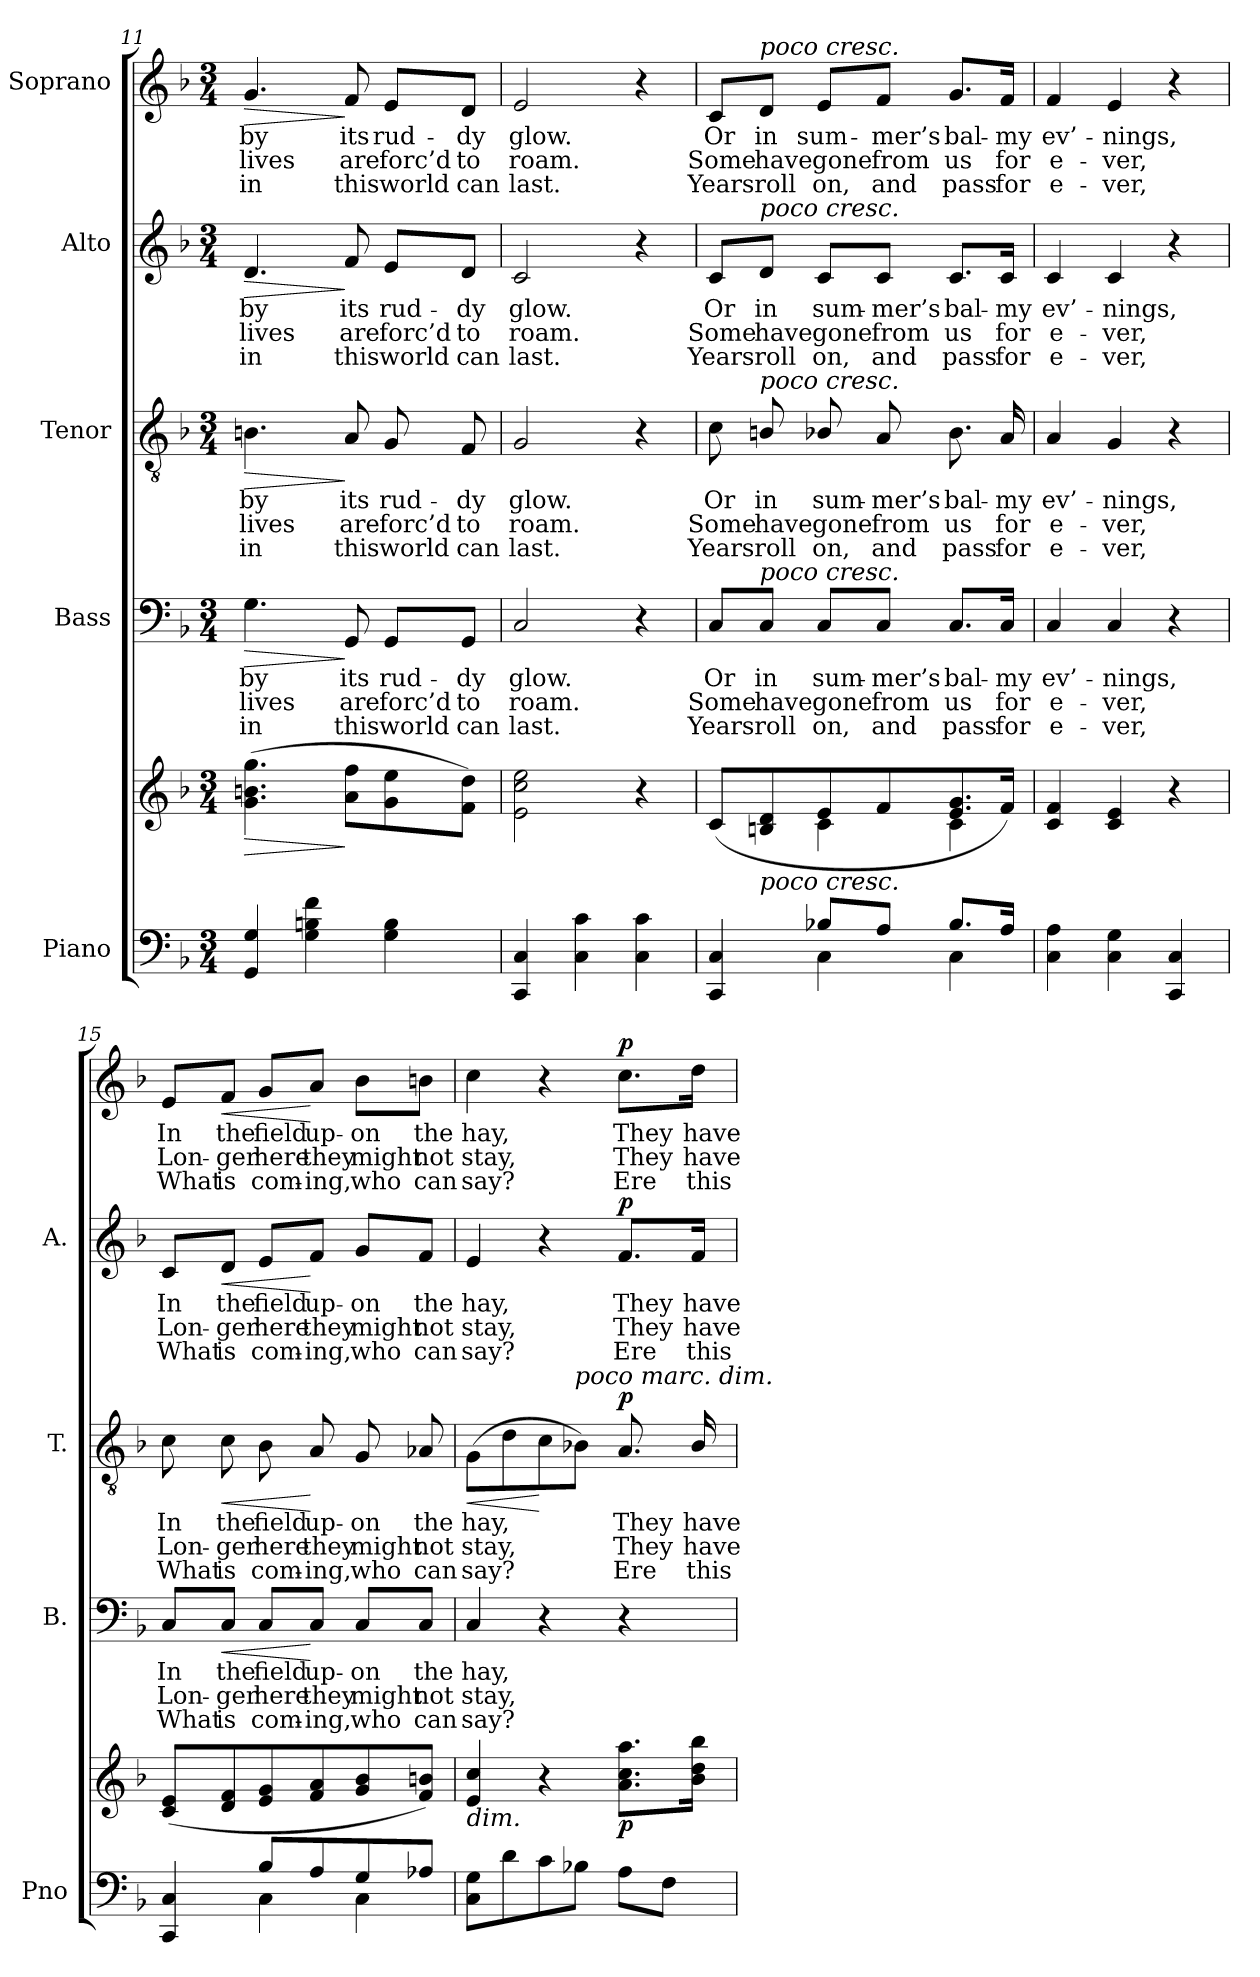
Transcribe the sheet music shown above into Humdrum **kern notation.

**kern	**kern	**dynam	**kern	**text	**text	**text	**dynam	**kern	**text	**text	**text	**dynam	**kern	**text	**text	**text	**dynam	**kern	**text	**text	**text	**dynam
*part5	*part5	*part5	*part4	*part4	*part4	*part4	*part4	*part3	*part3	*part3	*part3	*part3	*part2	*part2	*part2	*part2	*part2	*part1	*part1	*part1	*part1	*part1
*staff6	*staff5	*staff5/6	*staff4	*staff4	*staff4	*staff4	*staff4	*staff3	*staff3	*staff3	*staff3	*staff3	*staff2	*staff2	*staff2	*staff2	*staff2	*staff1	*staff1	*staff1	*staff1	*staff1
*I"Piano	*	*	*I"Bass	*	*	*	*	*I"Tenor	*	*	*	*	*I"Alto	*	*	*	*	*I"Soprano	*	*	*	*
*I'Pno	*	*	*I'B.	*	*	*	*	*I'T.	*	*	*	*	*I'A.	*	*	*	*	*	*	*	*	*
*clefF4	*clefG2	*	*clefF4	*	*	*	*	*clefGv2	*	*	*	*	*clefG2	*	*	*	*	*clefG2	*	*	*	*
*k[b-]	*k[b-]	*	*k[b-]	*	*	*	*	*k[b-]	*	*	*	*	*k[b-]	*	*	*	*	*k[b-]	*	*	*	*
*M3/4	*M3/4	*	*M3/4	*	*	*	*	*M3/4	*	*	*	*	*M3/4	*	*	*	*	*M3/4	*	*	*	*
=11	=11	=11	=11	=11	=11	=11	=11	=11	=11	=11	=11	=11	=11	=11	=11	=11	=11	=11	=11	=11	=11	=11
!	!	!LO:HP:b	!	!LO:LY:b	!LO:LY:b	!LO:LY:b	!LO:HP:b	!	!LO:LY:b	!LO:LY:b	!LO:LY:b	!LO:HP:b	!	!LO:LY:b	!LO:LY:b	!LO:LY:b	!LO:HP:b	!	!LO:LY:b	!LO:LY:b	!LO:LY:b	!LO:HP:b
4GG/ 4G/	(4.g\ 4.bn\ 4.gg\	>	4.G\	by	lives	in	>	4.Bn\	by	lives	in	>	4.d/	by	lives	in	>	4.g/	by	lives	in	>
4G\ 4Bn\ 4f\	.	.	.	.	.	.	.	.	.	.	.	.	.	.	.	.	.	.	.	.	.	.
!	!	!	!	!LO:LY:b	!LO:LY:b	!LO:LY:b	!	!	!LO:LY:b	!LO:LY:b	!LO:LY:b	!	!	!LO:LY:b	!LO:LY:b	!LO:LY:b	!	!	!LO:LY:b	!LO:LY:b	!LO:LY:b	!
.	8a\ 8ff\L	]	8GG/	its	are	this	]	8A/	its	are	this	]	8f/	its	are	this	]	8f/	its	are	this	]
!	!	!	!	!LO:LY:b	!LO:LY:b	!LO:LY:b	!	!	!LO:LY:b	!LO:LY:b	!LO:LY:b	!	!	!LO:LY:b	!LO:LY:b	!LO:LY:b	!	!	!LO:LY:b	!LO:LY:b	!LO:LY:b	!
4G\ 4B\	8g\ 8ee\	.	8GG/L	rud-	forc’d	world	.	8G/	rud-	forc’d	world	.	8e/L	rud-	forc’d	world	.	8e/L	rud-	forc’d	world	.
!	!	!	!	!LO:LY:b	!LO:LY:b	!LO:LY:b	!	!	!LO:LY:b	!LO:LY:b	!LO:LY:b	!	!	!LO:LY:b	!LO:LY:b	!LO:LY:b	!	!	!LO:LY:b	!LO:LY:b	!LO:LY:b	!
.	8f\ 8dd\J)	.	8GG/J	-dy	to	can	.	8F/	-dy	to	can	.	8d/J	-dy	to	can	.	8d/J	-dy	to	can	.
=12	=12	=12	=12	=12	=12	=12	=12	=12	=12	=12	=12	=12	=12	=12	=12	=12	=12	=12	=12	=12	=12	=12
!	!	!	!	!LO:LY:b	!LO:LY:b	!LO:LY:b	!	!	!LO:LY:b	!LO:LY:b	!LO:LY:b	!	!	!LO:LY:b	!LO:LY:b	!LO:LY:b	!	!	!LO:LY:b	!LO:LY:b	!LO:LY:b	!
4CC/ 4C/	2e\ 2cc\ 2ee\	.	2C/	glow.	roam.	last.	.	2G/	glow.	roam.	last.	.	2c/	glow.	roam.	last.	.	2e/	glow.	roam.	last.	.
4C\ 4c\	.	.	.	.	.	.	.	.	.	.	.	.	.	.	.	.	.	.	.	.	.	.
4C\ 4c\	4r	.	4r	.	.	.	.	4r	.	.	.	.	4r	.	.	.	.	4r	.	.	.	.
!!LO:LB:g=z
=13	=13	=13	=13	=13	=13	=13	=13	=13	=13	=13	=13	=13	=13	=13	=13	=13	=13	=13	=13	=13	=13	=13
*^	*^	*	*	*	*	*	*	*	*	*	*	*	*	*	*	*	*	*	*	*	*	*
!	!	!	!	!	!	!LO:LY:b	!LO:LY:b	!LO:LY:b	!	!	!LO:LY:b	!LO:LY:b	!LO:LY:b	!	!	!LO:LY:b	!LO:LY:b	!LO:LY:b	!	!	!LO:LY:b	!LO:LY:b	!LO:LY:b	!
4CC/ 4C/	4ryy	(8c/L	4ryy	.	8C/L	Or	Some	Years	.	8c\	Or	Some	Years	.	8c/L	Or	Some	Years	.	8c/L	Or	Some	Years	.
!	!	!	!	!	!	!	!	!	!	!	!	!	!	!	!	!	!	!	!	!LO:TX:a:i:t=poco cresc.	!	!	!	!
!	!	!	!	!	!	!	!	!	!	!	!	!	!	!	!LO:TX:a:i:t=poco cresc.	!	!	!	!	!	!	!	!	!
!	!	!	!	!	!	!	!	!	!	!LO:TX:a:i:t=poco cresc.	!	!	!	!	!	!	!	!	!	!	!	!	!	!
!	!	!	!	!	!LO:TX:a:i:t=poco cresc.	!	!	!	!	!	!	!	!	!	!	!	!	!	!	!	!	!	!	!
!	!	!LO:TX:b:i:t=poco cresc.	!	!	!	!	!	!	!	!	!	!	!	!	!	!	!	!	!	!	!	!	!	!
!	!	!	!	!	!	!LO:LY:b	!LO:LY:b	!LO:LY:b	!	!	!LO:LY:b	!LO:LY:b	!LO:LY:b	!	!	!LO:LY:b	!LO:LY:b	!LO:LY:b	!	!	!LO:LY:b	!LO:LY:b	!LO:LY:b	!
.	.	8Bn/ 8d/	.	.	8C/J	in	have	roll	.	8Bn/	in	have	roll	.	8d/J	in	have	roll	.	8d/J	in	have	roll	.
!	!	!	!	!	!	!LO:LY:b	!LO:LY:b	!LO:LY:b	!	!	!LO:LY:b	!LO:LY:b	!LO:LY:b	!	!	!LO:LY:b	!LO:LY:b	!LO:LY:b	!	!	!LO:LY:b	!LO:LY:b	!LO:LY:b	!
8B-X/L	4C\	8e/	4c\	.	8C/L	sum-	gone	on,	.	8B-X/	sum-	gone	on,	.	8c/L	sum-	gone	on,	.	8e/L	sum-	gone	on,	.
!	!	!	!	!	!	!LO:LY:b	!LO:LY:b	!LO:LY:b	!	!	!LO:LY:b	!LO:LY:b	!LO:LY:b	!	!	!LO:LY:b	!LO:LY:b	!LO:LY:b	!	!	!LO:LY:b	!LO:LY:b	!LO:LY:b	!
8A/J	.	8f/	.	.	8C/J	-mer’s	from	and	.	8A/	-mer’s	from	and	.	8c/J	-mer’s	from	and	.	8f/J	-mer’s	from	and	.
!	!	!	!	!	!	!LO:LY:b	!LO:LY:b	!LO:LY:b	!	!	!LO:LY:b	!LO:LY:b	!LO:LY:b	!	!	!LO:LY:b	!LO:LY:b	!LO:LY:b	!	!	!LO:LY:b	!LO:LY:b	!LO:LY:b	!
8.B-/L	4C\	8.e/ 8.g/	4c\	.	8.C/L	bal-	us	pass	.	8.B-\	bal-	us	pass	.	8.c/L	bal-	us	pass	.	8.g/L	bal-	us	pass	.
!	!	!	!	!	!	!LO:LY:b	!LO:LY:b	!LO:LY:b	!	!	!LO:LY:b	!LO:LY:b	!LO:LY:b	!	!	!LO:LY:b	!LO:LY:b	!LO:LY:b	!	!	!LO:LY:b	!LO:LY:b	!LO:LY:b	!
16A/Jk	.	16f/Jk)	.	.	16C/Jk	-my	for	for	.	16A/	-my	for	for	.	16c/Jk	-my	for	for	.	16f/Jk	-my	for	for	.
*v	*v	*	*	*	*	*	*	*	*	*	*	*	*	*	*	*	*	*	*	*	*	*	*	*
*	*v	*v	*	*	*	*	*	*	*	*	*	*	*	*	*	*	*	*	*	*	*	*	*
=14	=14	=14	=14	=14	=14	=14	=14	=14	=14	=14	=14	=14	=14	=14	=14	=14	=14	=14	=14	=14	=14	=14
!	!	!	!	!LO:LY:b	!LO:LY:b	!LO:LY:b	!	!	!LO:LY:b	!LO:LY:b	!LO:LY:b	!	!	!LO:LY:b	!LO:LY:b	!LO:LY:b	!	!	!LO:LY:b	!LO:LY:b	!LO:LY:b	!
4C\ 4A\	4c/ 4f/	.	4C/	ev’-	e-	e-	.	4A/	ev’-	e-	e-	.	4c/	ev’-	e-	e-	.	4f/	ev’-	e-	e-	.
!	!	!	!	!LO:LY:b	!LO:LY:b	!LO:LY:b	!	!	!LO:LY:b	!LO:LY:b	!LO:LY:b	!	!	!LO:LY:b	!LO:LY:b	!LO:LY:b	!	!	!LO:LY:b	!LO:LY:b	!LO:LY:b	!
4C\ 4G\	4c/ 4e/	.	4C/	-nings,	-ver,	-ver,	.	4G/	-nings,	-ver,	-ver,	.	4c/	-nings,	-ver,	-ver,	.	4e/	-nings,	-ver,	-ver,	.
4CC/ 4C/	4r	.	4r	.	.	.	.	4r	.	.	.	.	4r	.	.	.	.	4r	.	.	.	.
=15	=15	=15	=15	=15	=15	=15	=15	=15	=15	=15	=15	=15	=15	=15	=15	=15	=15	=15	=15	=15	=15	=15
*^	*	*	*	*	*	*	*	*	*	*	*	*	*	*	*	*	*	*	*	*	*	*
!	!	!	!	!	!LO:LY:b	!LO:LY:b	!LO:LY:b	!	!	!LO:LY:b	!LO:LY:b	!LO:LY:b	!	!	!LO:LY:b	!LO:LY:b	!LO:LY:b	!	!	!LO:LY:b	!LO:LY:b	!LO:LY:b	!
4CC/ 4C/	4ryy	(8c/ 8e/L	.	8C/L	In	Lon-	What	.	8c\	In	Lon-	What	.	8c/L	In	Lon-	What	.	8e/L	In	Lon-	What	.
!	!	!	!	!	!LO:LY:b	!LO:LY:b	!LO:LY:b	!LO:HP:b	!	!LO:LY:b	!LO:LY:b	!LO:LY:b	!LO:HP:b	!	!LO:LY:b	!LO:LY:b	!LO:LY:b	!LO:HP:b	!	!LO:LY:b	!LO:LY:b	!LO:LY:b	!LO:HP:b
.	.	8d/ 8f/	.	8C/J	the	-ger	is	<	8c\	the	-ger	is	<	8d/J	the	-ger	is	<	8f/J	the	-ger	is	<
!	!	!	!	!	!LO:LY:b	!LO:LY:b	!LO:LY:b	!	!	!LO:LY:b	!LO:LY:b	!LO:LY:b	!	!	!LO:LY:b	!LO:LY:b	!LO:LY:b	!	!	!LO:LY:b	!LO:LY:b	!LO:LY:b	!
8B-/L	4C\	8e/ 8g/	.	8C/L	field	here	com-	.	8B-\	field	here	com-	.	8e/L	field	here	com-	.	8g/L	field	here	com-	.
!	!	!	!	!	!LO:LY:b	!LO:LY:b	!LO:LY:b	!	!	!LO:LY:b	!LO:LY:b	!LO:LY:b	!	!	!LO:LY:b	!LO:LY:b	!LO:LY:b	!	!	!LO:LY:b	!LO:LY:b	!LO:LY:b	!
8A/	.	8f/ 8a/	.	8C/J	up-	they	-ing,	[	8A/	up-	they	-ing,	[	8f/J	up-	they	-ing,	[	8a/J	up-	they	-ing,	[
!	!	!	!	!	!LO:LY:b	!LO:LY:b	!LO:LY:b	!	!	!LO:LY:b	!LO:LY:b	!LO:LY:b	!	!	!LO:LY:b	!LO:LY:b	!LO:LY:b	!	!	!LO:LY:b	!LO:LY:b	!LO:LY:b	!
8G/	4C\	8g/ 8b-/	.	8C/L	-on	might	who	.	8G/	-on	might	who	.	8g/L	-on	might	who	.	8b-\L	-on	might	who	.
!	!	!	!	!	!LO:LY:b	!LO:LY:b	!LO:LY:b	!	!	!LO:LY:b	!LO:LY:b	!LO:LY:b	!	!	!LO:LY:b	!LO:LY:b	!LO:LY:b	!	!	!LO:LY:b	!LO:LY:b	!LO:LY:b	!
8A-X/J	.	8f/ 8bn/J)	.	8C/J	the	not	can	.	8A-X/	the	not	can	.	8f/J	the	not	can	.	8bn\J	the	not	can	.
*v	*v	*	*	*	*	*	*	*	*	*	*	*	*	*	*	*	*	*	*	*	*	*	*
=16	=16	=16	=16	=16	=16	=16	=16	=16	=16	=16	=16	=16	=16	=16	=16	=16	=16	=16	=16	=16	=16	=16
!	!LO:TX:b:i:t=dim.	!	!	!	!	!	!	!	!	!	!	!	!	!	!	!	!	!	!	!	!	!
!	!	!	!	!LO:LY:b	!LO:LY:b	!LO:LY:b	!	!	!LO:LY:b	!LO:LY:b	!LO:LY:b	!LO:HP:b	!	!LO:LY:b	!LO:LY:b	!LO:LY:b	!	!	!LO:LY:b	!LO:LY:b	!LO:LY:b	!
8C\ 8G\L	4e/ 4cc/	.	4C/	hay,	stay,	say?	.	(8G\L	hay,	stay,	say?	<	4e/	hay,	stay,	say?	.	4cc\	hay,	stay,	say?	.
8d\	.	.	.	.	.	.	.	8d\	.	.	.	.	.	.	.	.	.	.	.	.	.	.
8c\	4r	.	4r	.	.	.	.	8c\	.	.	.	[	4r	.	.	.	.	4r	.	.	.	.
!	!	!	!	!	!	!	!	!LO:TX:a:i:t=poco marc. dim.	!	!	!	!	!	!	!	!	!	!	!	!	!	!
8B-X\J	.	.	.	.	.	.	.	8B-X\J)	.	.	.	.	.	.	.	.	.	.	.	.	.	.
!	!	!LO:DY:b	!	!	!	!	!	!	!LO:LY:b	!LO:LY:b	!LO:LY:b	!LO:DY:a	!	!LO:LY:b	!LO:LY:b	!LO:LY:b	!LO:DY:a	!	!LO:LY:b	!LO:LY:b	!LO:LY:b	!LO:DY:a
8A\L	8.a\ 8.cc\ 8.aa\L	p	4r	.	.	.	.	8.A/	They	They	Ere	p	8.f/L	They	They	Ere	p	8.cc\L	They	They	Ere	p
8F\J	.	.	.	.	.	.	.	.	.	.	.	.	.	.	.	.	.	.	.	.	.	.
!	!	!	!	!	!	!	!	!	!LO:LY:b	!LO:LY:b	!LO:LY:b	!	!	!LO:LY:b	!LO:LY:b	!LO:LY:b	!	!	!LO:LY:b	!LO:LY:b	!LO:LY:b	!
.	16b-\ 16dd\ 16bb-\Jk	.	.	.	.	.	.	16B-/	have	have	this	.	16f/Jk	have	have	this	.	16dd\Jk	have	have	this	.
=	=	=	=	=	=	=	=	=	=	=	=	=	=	=	=	=	=	=	=	=	=	=
*-	*-	*-	*-	*-	*-	*-	*-	*-	*-	*-	*-	*-	*-	*-	*-	*-	*-	*-	*-	*-	*-	*-
